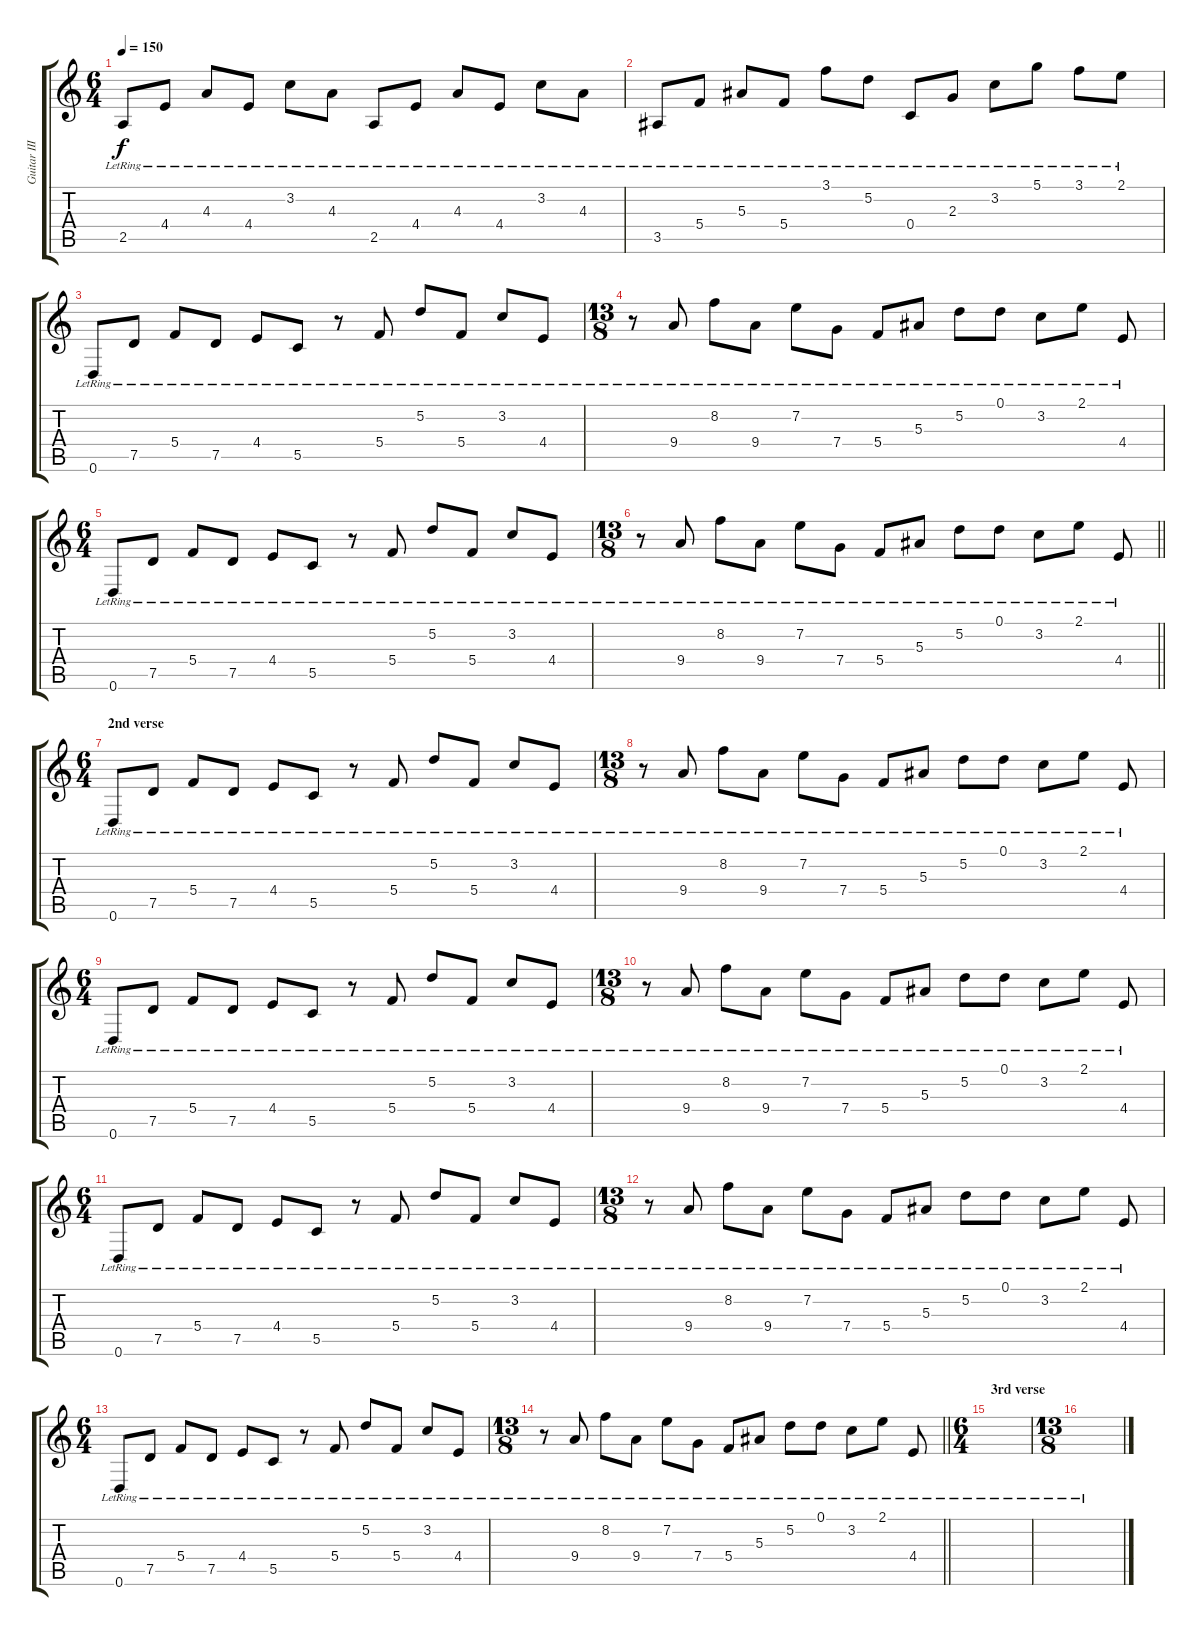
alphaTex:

\track ("Guitar III (clean)" "Guitar III") {instrument acousticguitarsteel}
\staff {score tabs}
\tuning (D4 A3 F3 C3 G2 D2) {hide}
\ts (6 4)
\tempo 150
\clef g2
\ks c
2.5{lr}.8{dy f} 4.4{lr}.8 4.3{lr}.8 4.4{lr}.8 3.2{lr}.8 4.3{lr}.8 2.5{lr}.8 4.4{lr}.8 4.3{lr}.8 4.4{lr}.8 3.2{lr}.8 4.3{lr}.8 |
3.5{lr}.8 5.4{lr}.8 5.3{lr}.8 5.4{lr}.8 3.1{lr}.8 5.2{lr}.8 0.4{lr}.8 2.3{lr}.8 3.2{lr}.8 5.1{lr}.8 3.1{lr}.8 2.1{lr}.8 |
0.6{lr}.8 7.5{lr}.8 5.4{lr}.8 7.5{lr}.8 4.4{lr}.8 5.5{lr}.8 r.8 5.4{lr}.8 5.2{lr}.8 5.4{lr}.8 3.2{lr}.8 4.4{lr}.8 |
\ts (13 8)
r.8 9.4{lr}.8 8.2{lr}.8 9.4{lr}.8 7.2{lr}.8 7.4{lr}.8 5.4{lr}.8 5.3{lr}.8 5.2{lr}.8 0.1{lr}.8 3.2{lr}.8 2.1{lr}.8 4.4{lr}.8 |
\ts (6 4)
0.6{lr}.8 7.5{lr}.8 5.4{lr}.8 7.5{lr}.8 4.4{lr}.8 5.5{lr}.8 r.8 5.4{lr}.8 5.2{lr}.8 5.4{lr}.8 3.2{lr}.8 4.4{lr}.8 |
\ts (13 8)
\barLineRight lightlight
r.8 9.4{lr}.8 8.2{lr}.8 9.4{lr}.8 7.2{lr}.8 7.4{lr}.8 5.4{lr}.8 5.3{lr}.8 5.2{lr}.8 0.1{lr}.8 3.2{lr}.8 2.1{lr}.8 4.4{lr}.8 |
\ts (6 4)
\section ("" "2nd verse")
0.6{lr}.8 7.5{lr}.8 5.4{lr}.8 7.5{lr}.8 4.4{lr}.8 5.5{lr}.8 r.8 5.4{lr}.8 5.2{lr}.8 5.4{lr}.8 3.2{lr}.8 4.4{lr}.8 |
\ts (13 8)
r.8 9.4{lr}.8 8.2{lr}.8 9.4{lr}.8 7.2{lr}.8 7.4{lr}.8 5.4{lr}.8 5.3{lr}.8 5.2{lr}.8 0.1{lr}.8 3.2{lr}.8 2.1{lr}.8 4.4{lr}.8 |
\ts (6 4)
0.6{lr}.8 7.5{lr}.8 5.4{lr}.8 7.5{lr}.8 4.4{lr}.8 5.5{lr}.8 r.8 5.4{lr}.8 5.2{lr}.8 5.4{lr}.8 3.2{lr}.8 4.4{lr}.8 |
\ts (13 8)
r.8 9.4{lr}.8 8.2{lr}.8 9.4{lr}.8 7.2{lr}.8 7.4{lr}.8 5.4{lr}.8 5.3{lr}.8 5.2{lr}.8 0.1{lr}.8 3.2{lr}.8 2.1{lr}.8 4.4{lr}.8 |
\ts (6 4)
0.6{lr}.8 7.5{lr}.8 5.4{lr}.8 7.5{lr}.8 4.4{lr}.8 5.5{lr}.8 r.8 5.4{lr}.8 5.2{lr}.8 5.4{lr}.8 3.2{lr}.8 4.4{lr}.8 |
\ts (13 8)
r.8 9.4{lr}.8 8.2{lr}.8 9.4{lr}.8 7.2{lr}.8 7.4{lr}.8 5.4{lr}.8 5.3{lr}.8 5.2{lr}.8 0.1{lr}.8 3.2{lr}.8 2.1{lr}.8 4.4{lr}.8 |
\ts (6 4)
0.6{lr}.8 7.5{lr}.8 5.4{lr}.8 7.5{lr}.8 4.4{lr}.8 5.5{lr}.8 r.8 5.4{lr}.8 5.2{lr}.8 5.4{lr}.8 3.2{lr}.8 4.4{lr}.8 |
\ts (13 8)
\barLineRight lightlight
r.8 9.4{lr}.8 8.2{lr}.8 9.4{lr}.8 7.2{lr}.8 7.4{lr}.8 5.4{lr}.8 5.3{lr}.8 5.2{lr}.8 0.1{lr}.8 3.2{lr}.8 2.1{lr}.8 4.4{lr}.8 |
\ts (6 4)
\section ("" "3rd verse")
|
\ts (13 8)
